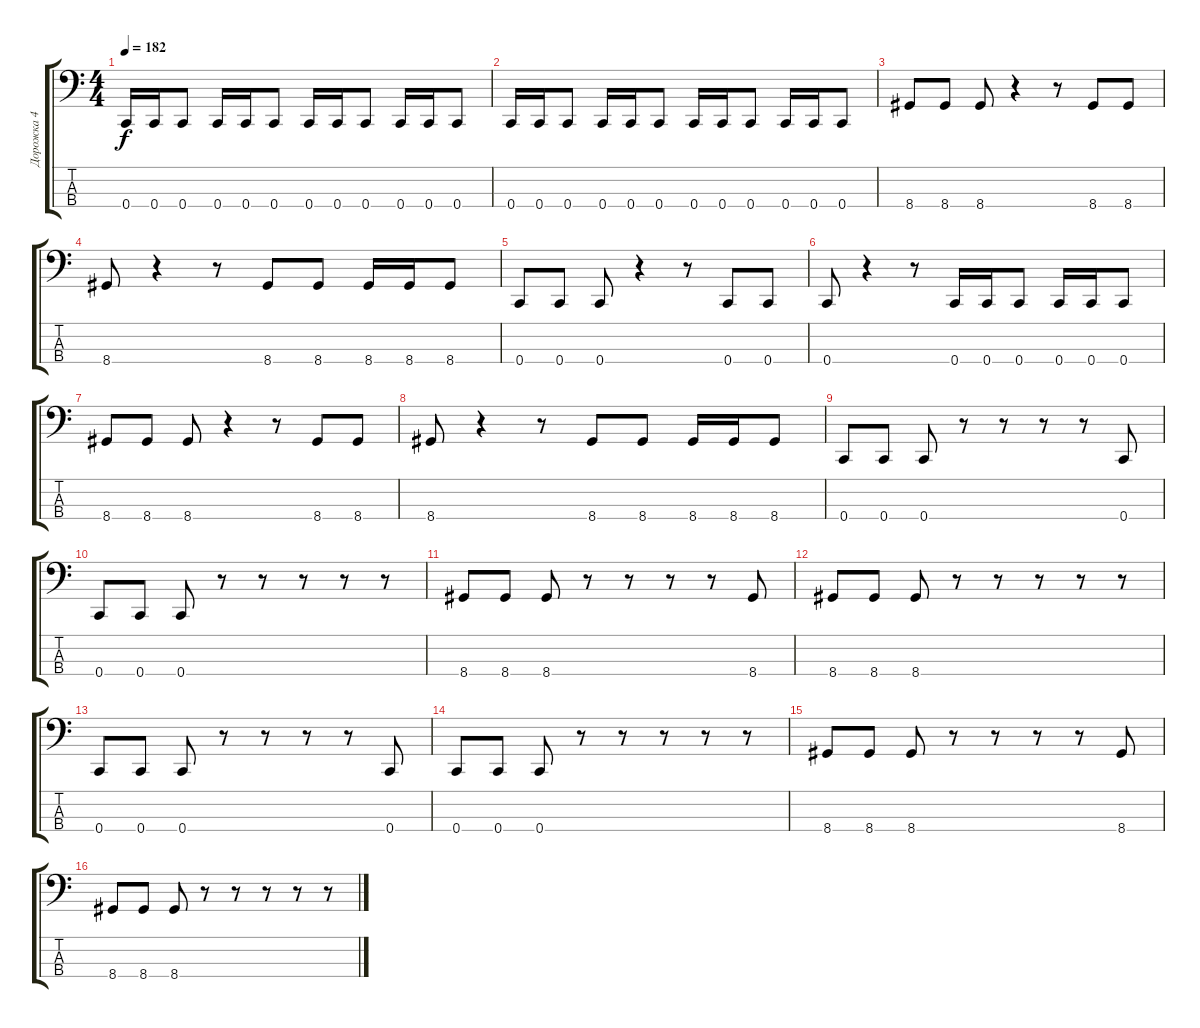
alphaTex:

\track ("Дорожка 4" "Дорожка 4") {instrument electricbassfinger}
\staff {score tabs}
\tuning (F2 C2 G1 C1) {hide}
\ts (4 4)
\tempo 182
\clef f4
\ks c
0.4.16{dy f} 0.4.16 0.4.8 0.4.16 0.4.16 0.4.8 0.4.16 0.4.16 0.4.8 0.4.16 0.4.16 0.4.8 |
0.4.16 0.4.16 0.4.8 0.4.16 0.4.16 0.4.8 0.4.16 0.4.16 0.4.8 0.4.16 0.4.16 0.4.8 |
8.4.8 8.4.8 8.4.8 r.4 r.8 8.4.8 8.4.8 |
8.4.8 r.4 r.8 8.4.8 8.4.8 8.4.16 8.4.16 8.4.8 |
0.4.8 0.4.8 0.4.8 r.4 r.8 0.4.8 0.4.8 |
0.4.8 r.4 r.8 0.4.16 0.4.16 0.4.8 0.4.16 0.4.16 0.4.8 |
8.4.8 8.4.8 8.4.8 r.4 r.8 8.4.8 8.4.8 |
8.4.8 r.4 r.8 8.4.8 8.4.8 8.4.16 8.4.16 8.4.8 |
0.4.8 0.4.8 0.4.8 r.8 r.8 r.8 r.8 0.4.8 |
0.4.8 0.4.8 0.4.8 r.8 r.8 r.8 r.8 r.8 |
8.4.8 8.4.8 8.4.8 r.8 r.8 r.8 r.8 8.4.8 |
8.4.8 8.4.8 8.4.8 r.8 r.8 r.8 r.8 r.8 |
0.4.8 0.4.8 0.4.8 r.8 r.8 r.8 r.8 0.4.8 |
0.4.8 0.4.8 0.4.8 r.8 r.8 r.8 r.8 r.8 |
8.4.8 8.4.8 8.4.8 r.8 r.8 r.8 r.8 8.4.8 |
8.4.8 8.4.8 8.4.8 r.8 r.8 r.8 r.8 r.8
